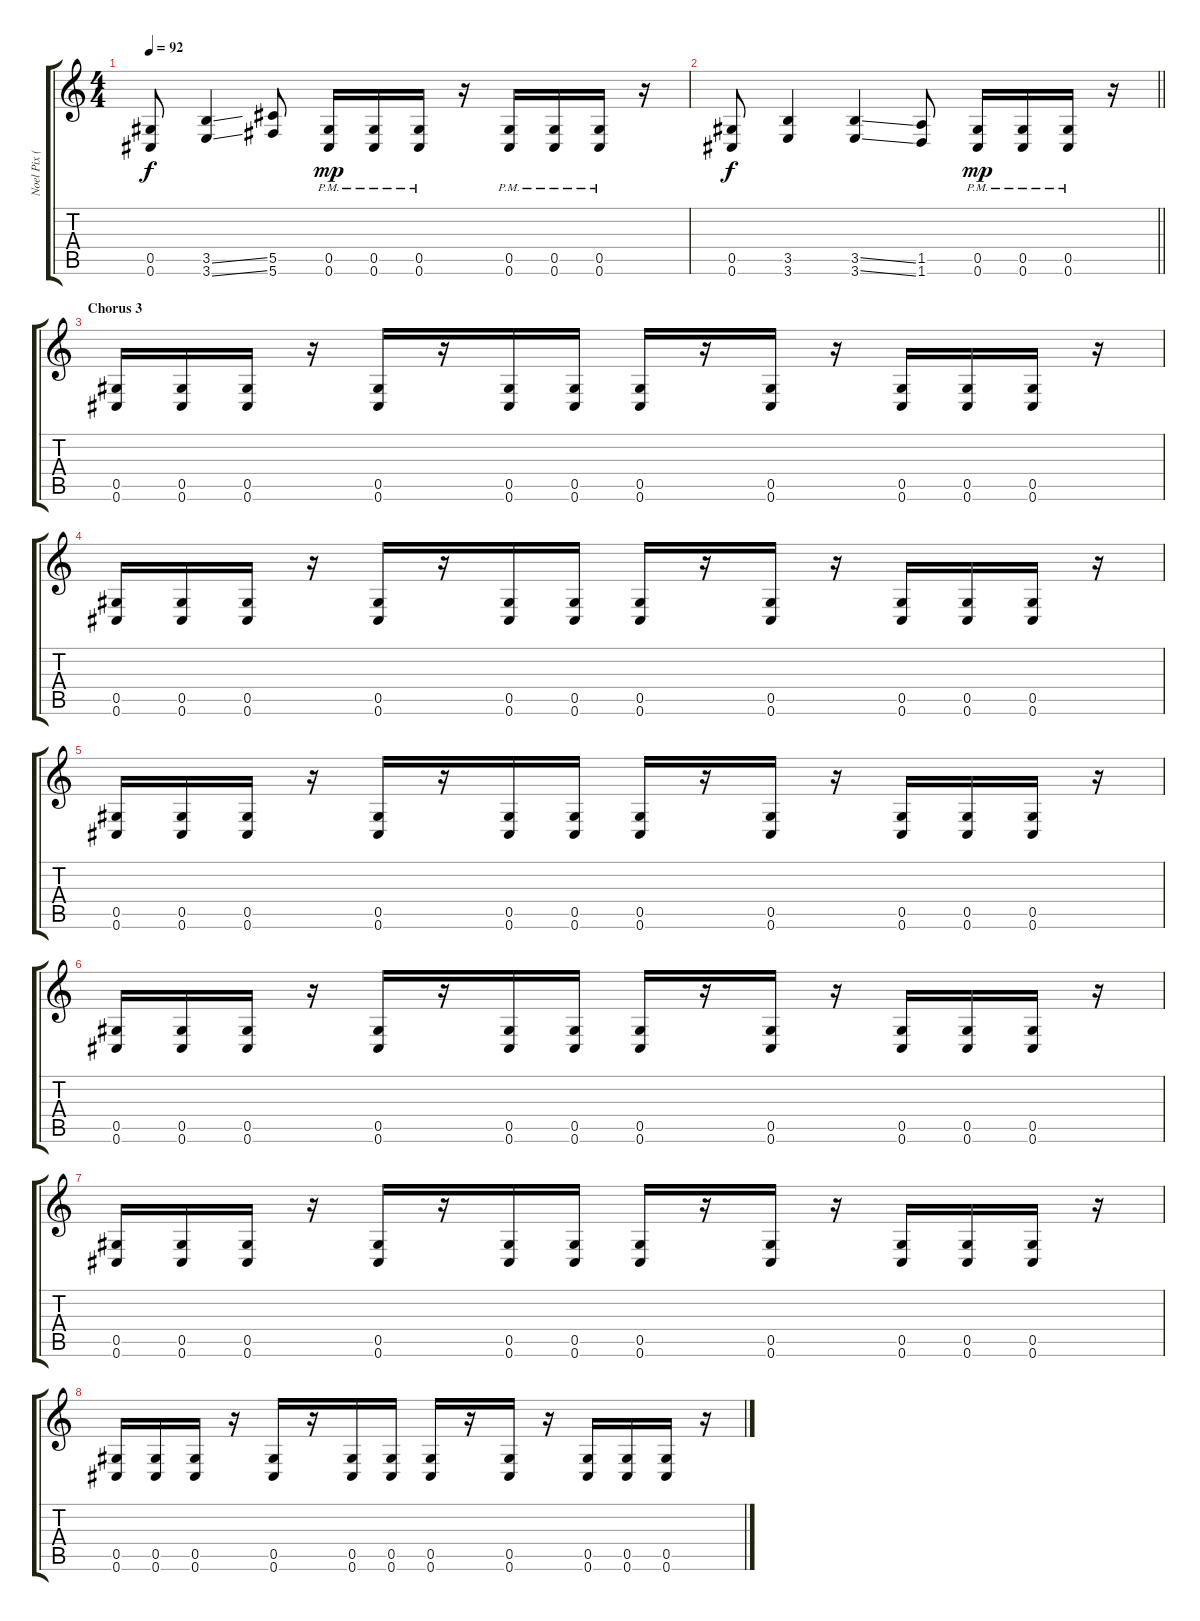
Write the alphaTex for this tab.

\track ("Noel Pix ( distortion )" "Noel Pix (") {instrument distortionguitar}
\staff {score tabs}
\tuning (Eb4 Bb3 Gb3 Db3 Ab2 Db2) {hide}
\ts (4 4)
\tempo 92
\clef g2
\ks c
(0.5 0.6).8{dy f} (3.5{ss} 3.6{ss}).4 (5.5 5.6).8 (0.5{pm} 0.6{pm}).16{dy mp} (0.5{pm} 0.6{pm}).16 (0.5{pm} 0.6{pm}).16 r.16 (0.5{pm} 0.6{pm}).16 (0.5{pm} 0.6{pm}).16 (0.5{pm} 0.6{pm}).16 r.16 |
\barLineRight lightlight
(0.5 0.6).8{dy f} (3.5 3.6).4 (3.5{ss} 3.6{ss}).4 (1.5 1.6).8 (0.5{pm} 0.6{pm}).16{dy mp} (0.5{pm} 0.6{pm}).16 (0.5{pm} 0.6{pm}).16 r.16 |
\section ("" "Chorus 3")
(0.5 0.6).16 (0.5 0.6).16 (0.5 0.6).16 r.16 (0.5 0.6).16 r.16 (0.5 0.6).16 (0.5 0.6).16 (0.5 0.6).16 r.16 (0.5 0.6).16 r.16 (0.5 0.6).16 (0.5 0.6).16 (0.5 0.6).16 r.16 |
(0.5 0.6).16 (0.5 0.6).16 (0.5 0.6).16 r.16 (0.5 0.6).16 r.16 (0.5 0.6).16 (0.5 0.6).16 (0.5 0.6).16 r.16 (0.5 0.6).16 r.16 (0.5 0.6).16 (0.5 0.6).16 (0.5 0.6).16 r.16 |
(0.5 0.6).16 (0.5 0.6).16 (0.5 0.6).16 r.16 (0.5 0.6).16 r.16 (0.5 0.6).16 (0.5 0.6).16 (0.5 0.6).16 r.16 (0.5 0.6).16 r.16 (0.5 0.6).16 (0.5 0.6).16 (0.5 0.6).16 r.16 |
(0.5 0.6).16 (0.5 0.6).16 (0.5 0.6).16 r.16 (0.5 0.6).16 r.16 (0.5 0.6).16 (0.5 0.6).16 (0.5 0.6).16 r.16 (0.5 0.6).16 r.16 (0.5 0.6).16 (0.5 0.6).16 (0.5 0.6).16 r.16 |
(0.5 0.6).16 (0.5 0.6).16 (0.5 0.6).16 r.16 (0.5 0.6).16 r.16 (0.5 0.6).16 (0.5 0.6).16 (0.5 0.6).16 r.16 (0.5 0.6).16 r.16 (0.5 0.6).16 (0.5 0.6).16 (0.5 0.6).16 r.16 |
(0.5 0.6).16 (0.5 0.6).16 (0.5 0.6).16 r.16 (0.5 0.6).16 r.16 (0.5 0.6).16 (0.5 0.6).16 (0.5 0.6).16 r.16 (0.5 0.6).16 r.16 (0.5 0.6).16 (0.5 0.6).16 (0.5 0.6).16 r.16
